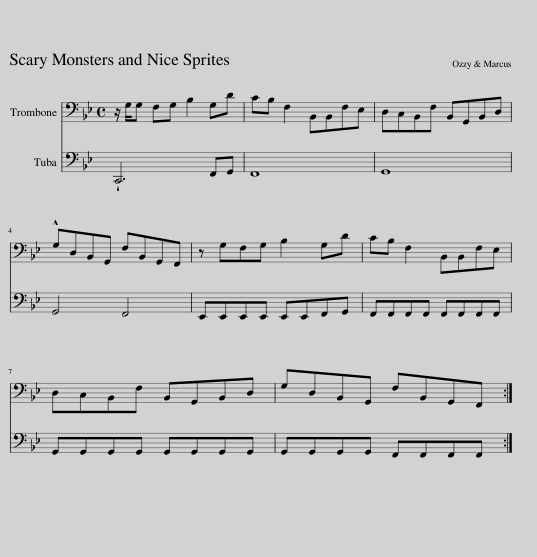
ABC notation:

X:1
%%score 1 2
L:1/8
Q:1/4=120
M:4/4
I:linebreak $
K:Bb
V:1 bass
V:2 bass
V:1
 z/ G,/G, F,G, B,2 G,D | CB, F,2 B,,B,,F,E, | D,C,B,,F, B,,G,,B,,D, |$ !^!G,D,B,,G,, F,B,,G,,F,, | z G,F,G, B,2 G,D | %5
 CB, F,2 B,,B,,F,E, |$ D,C,B,,F, B,,G,,B,,D, | G,D,B,,G,, F,B,,G,,F,, :| %8
V:2
 !wedge!C,,6 F,,G,, | F,,8 | G,,8 |$ G,,4 F,,4 | E,,E,,E,,E,, E,,E,,F,,G,, | %5
 F,,F,,F,,F,, F,,F,,F,,F,, |$ G,,G,,G,,G,, G,,G,,G,,G,, | G,,G,,G,,G,, F,,F,,F,,F,, :| %8
